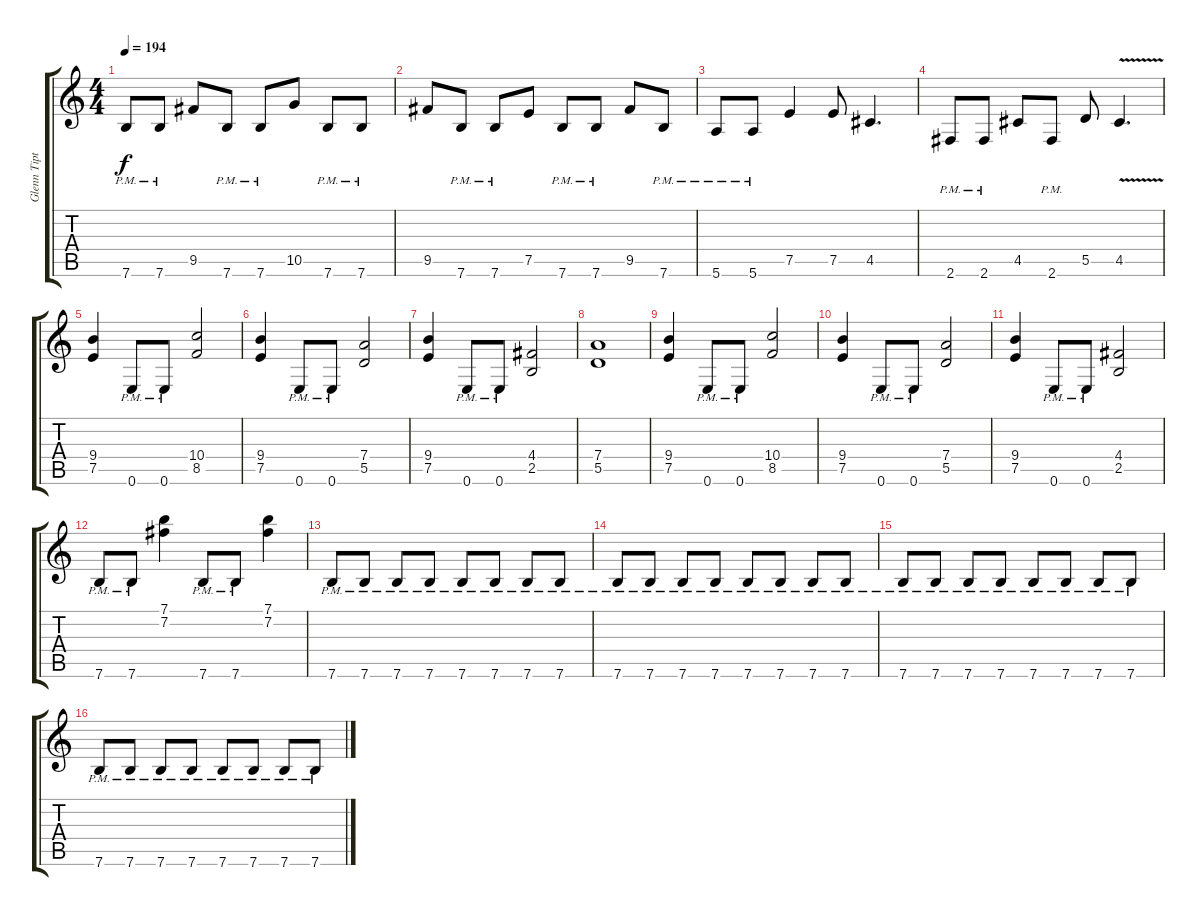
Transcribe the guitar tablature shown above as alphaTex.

\track ("Glenn Tipton" "Glenn Tipt") {instrument distortionguitar}
\staff {score tabs}
\tuning (E4 B3 G3 D3 A2 E2) {hide}
\ts (4 4)
\tempo 194
\clef g2
\ks c
7.6{pm}.8{dy f} 7.6{pm}.8 9.5.8 7.6{pm}.8 7.6{pm}.8 10.5.8 7.6{pm}.8 7.6{pm}.8 |
9.5.8 7.6{pm}.8 7.6{pm}.8 7.5.8 7.6{pm}.8 7.6{pm}.8 9.5.8 7.6{pm}.8 |
5.6{pm}.8 5.6{pm}.8 7.5.4 7.5.8 4.5.4{d} |
2.6{pm}.8 2.6{pm}.8 4.5.8 2.6{pm}.8 5.5.8 4.5{v}.4{d} |
(9.4 7.5).4 0.6{pm}.8 0.6{pm}.8 (10.4 8.5).2 |
(9.4 7.5).4 0.6{pm}.8 0.6{pm}.8 (7.4 5.5).2 |
(9.4 7.5).4 0.6{pm}.8 0.6{pm}.8 (4.4 2.5).2 |
(7.4 5.5).1 |
(9.4 7.5).4 0.6{pm}.8 0.6{pm}.8 (10.4 8.5).2 |
(9.4 7.5).4 0.6{pm}.8 0.6{pm}.8 (7.4 5.5).2 |
(9.4 7.5).4 0.6{pm}.8 0.6{pm}.8 (4.4 2.5).2 |
7.6{pm}.8 7.6{pm}.8 (7.1 7.2).4 7.6{pm}.8 7.6{pm}.8 (7.1 7.2).4 |
7.6{pm}.8 7.6{pm}.8 7.6{pm}.8 7.6{pm}.8 7.6{pm}.8 7.6{pm}.8 7.6{pm}.8 7.6{pm}.8 |
7.6{pm}.8 7.6{pm}.8 7.6{pm}.8 7.6{pm}.8 7.6{pm}.8 7.6{pm}.8 7.6{pm}.8 7.6{pm}.8 |
7.6{pm}.8 7.6{pm}.8 7.6{pm}.8 7.6{pm}.8 7.6{pm}.8 7.6{pm}.8 7.6{pm}.8 7.6{pm}.8 |
7.6{pm}.8 7.6{pm}.8 7.6{pm}.8 7.6{pm}.8 7.6{pm}.8 7.6{pm}.8 7.6{pm}.8 7.6{pm}.8
